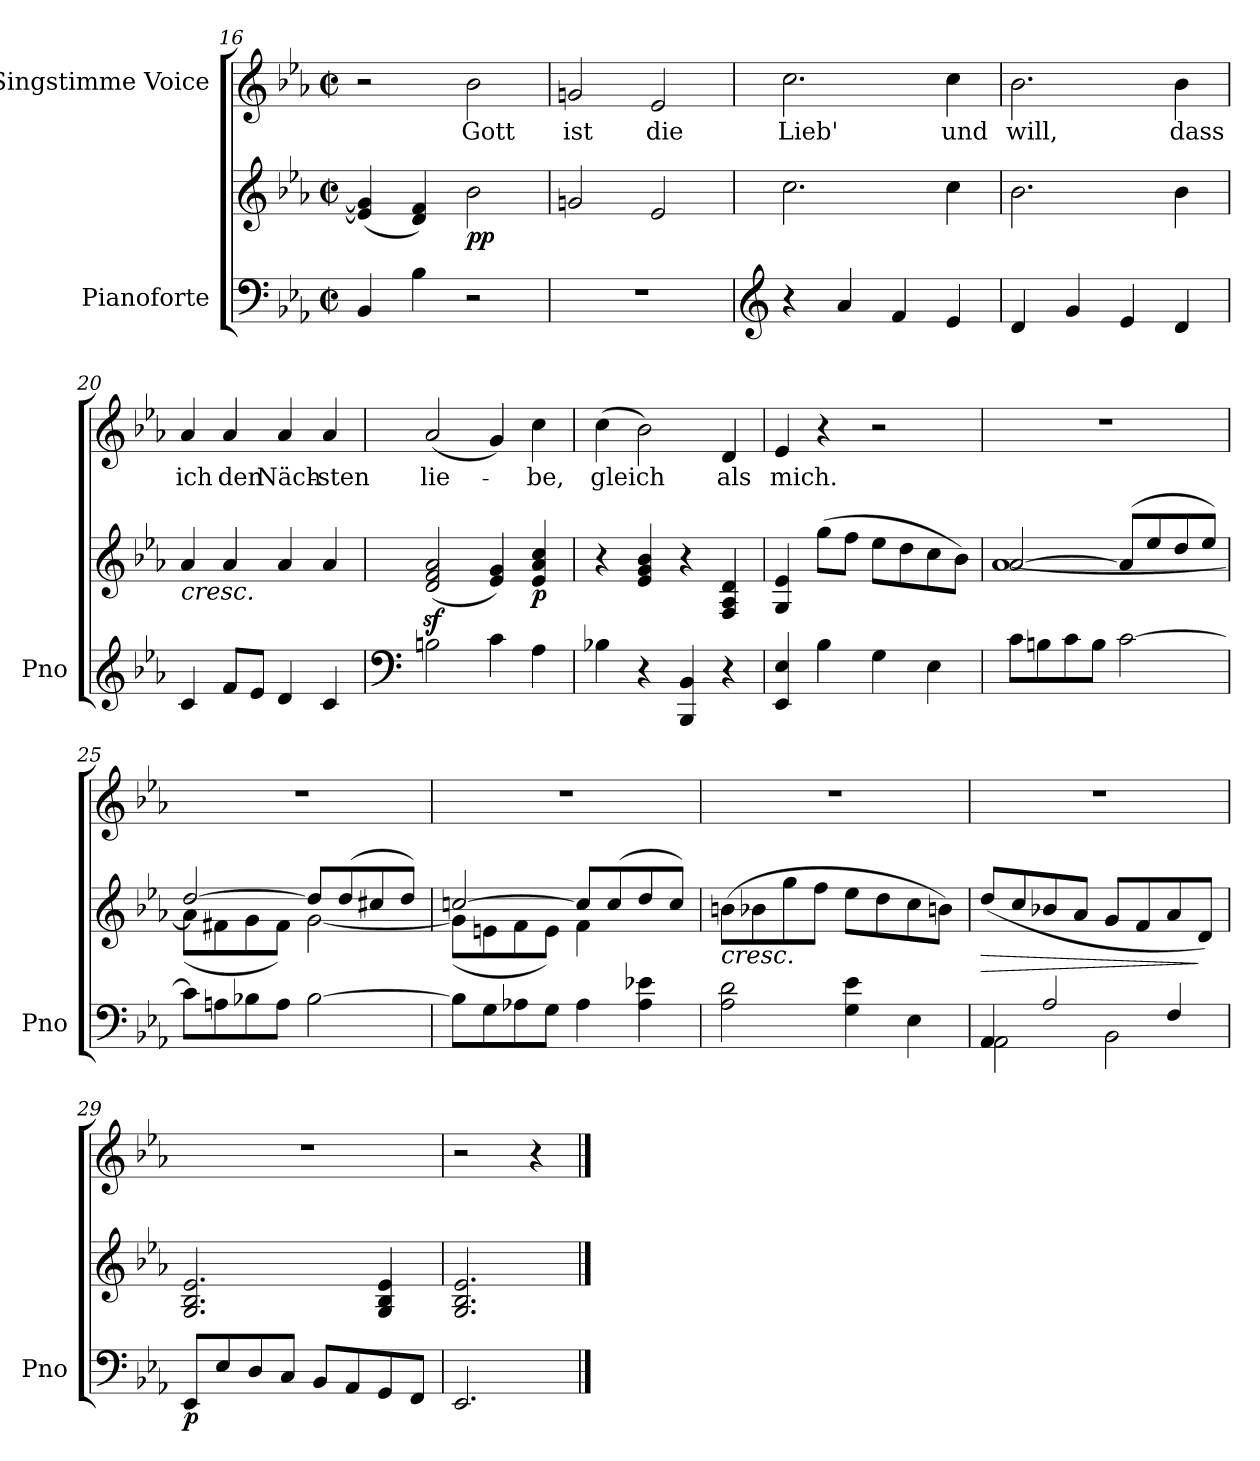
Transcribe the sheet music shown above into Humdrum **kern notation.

**kern	**kern	**dynam	**kern	**text
*part2	*part2	*part2	*part1	*part1
*staff3	*staff2	*staff2/3	*staff1	*staff1
*I"Pianoforte	*	*	*I"Singstimme Voice	*
*I'Pno	*	*	*	*
*clefF4	*clefG2	*	*clefG2	*
*k[b-e-a-]	*k[b-e-a-]	*	*k[b-e-a-]	*
*M2/2	*M2/2	*	*M2/2	*
*met(c|)	*met(c|)	*	*met(c|)	*
=16	=16	=16	=16	=16
4BB-/	(4e-/] 4g-/]	.	2r	.
4B-\	4d/ 4f/)	.	.	.
!	!	!LO:DY:b	!	!LO:LY:b
2r	2b-\	pp	2b-\	Gott
!!LO:LB:g=z
=17	=17	=17	=17	=17
!	!	!	!	!LO:LY:b
1r	2gn/	.	2gn/	ist
!	!	!	!	!LO:LY:b
.	2e-/	.	2e-/	die
=18	=18	=18	=18	=18
*clefG2	*	*	*	*
!	!	!	!	!LO:LY:b
4r	2.cc\	.	2.cc\	Lieb'
4a-/	.	.	.	.
4f/	.	.	.	.
!	!	!	!	!LO:LY:b
4e-/	4cc\	.	4cc\	und
=19	=19	=19	=19	=19
!	!	!	!	!LO:LY:b
4d/	2.b-\	.	2.b-\	will,
4g/	.	.	.	.
4e-/	.	.	.	.
!	!	!	!	!LO:LY:b
4d/	4b-\	.	4b-\	dass
=20	=20	=20	=20	=20
!	!LO:TX:b:i:t=cresc.	!	!	!
!	!	!	!	!LO:LY:b
4c/	4a-/	.	4a-/	ich
!	!	!	!	!LO:LY:b
8f/L	4a-/	.	4a-/	den
8e-/J	.	.	.	.
!	!	!	!	!LO:LY:b
4d/	4a-/	.	4a-/	Näch-
!	!	!	!	!LO:LY:b
4c/	4a-/	.	4a-/	-sten
=21	=21	=21	=21	=21
*clefF4	*	*	*	*
!	!	!	!	!LO:LY:b
2Bn\	(2d/z< 2f/z< 2a-/z<	.	(2a-/	lie-
4c\	4e-/ 4g/)	.	4g/)	.
!	!	!LO:DY:b	!	!LO:LY:b
4A-\	4e-/ 4a-/ 4cc/	p	4cc\	be,
=22	=22	=22	=22	=22
!	!	!	!	!LO:LY:b
4B-X\	4r	.	(4cc\	gleich
4r	4e-/ 4g/ 4b-/	.	2b-\)	.
4BBB-/ 4BB-/	4r	.	.	.
!	!	!	!	!LO:LY:b
4r	4F/ 4A-/ 4d/	.	4d/	als
=23	=23	=23	=23	=23
!	!	!	!	!LO:LY:b
4EE-/ 4E-/	4G/ 4e-/	.	4e-/	mich.
4B-\	(8gg\L	.	4r	.
.	8ff\J	.	.	.
4G\	8ee-\L	.	2r	.
.	8dd\	.	.	.
4E-\	8cc\	.	.	.
.	8b-\J)	.	.	.
!!LO:PB:g=z
=24	=24	=24	=24	=24
*	*^	*	*	*
8c\L	[2a-/	[1a-	.	1r	.
8Bn\	.	.	.	.	.
8c\	.	.	.	.	.
8B\J	.	.	.	.	.
[2c\	(8a-/L]	.	.	.	.
.	8ee-/	.	.	.	.
.	8dd/	.	.	.	.
.	8ee-/J)	.	.	.	.
!!LO:LB:g=z
=25	=25	=25	=25	=25	=25
8c\L]	[2dd/	(8a-\L]	.	1r	.
8An\	.	8f#X\	.	.	.
8B-X\	.	8g\	.	.	.
8A\J	.	8f#\J)	.	.	.
[2B-\	8dd/L]	[2g\	.	.	.
.	(8dd/	.	.	.	.
.	8cc#X/	.	.	.	.
.	8dd/J)	.	.	.	.
=26	=26	=26	=26	=26	=26
8B-\L]	[2ccn/	(8g\L]	.	1r	.
8G\	.	8en\	.	.	.
8A-X\	.	8f\	.	.	.
8G\J	.	8e\J)	.	.	.
4A-\	8cc/L]	4f\	.	.	.
.	(8cc/	.	.	.	.
4A-\ 4e-X\	8dd/	4ryy	.	.	.
.	8cc/J)	.	.	.	.
*	*v	*v	*	*	*
=27	=27	=27	=27	=27
!	!LO:TX:b:i:t=cresc.	!	!	!
2A-\ 2d\	(8bn\L	.	1r	.
.	8b-X\	.	.	.
.	8gg\	.	.	.
.	8ff\J	.	.	.
4G\ 4e-\	8ee-\L	.	.	.
.	8dd\	.	.	.
4E-\	8cc\	.	.	.
.	8bn\J)	.	.	.
!!LO:LB:g=z
=28	=28	=28	=28	=28
*^	*	*	*	*
!	!	!	!LO:HP:b	!	!
4AA-/	2AA-\	(8dd/L	>	1r	.
.	.	8cc/	.	.	.
2A-/	.	8b-X/	.	.	.
.	.	8a-/J	.	.	.
.	2BB-\	8g/L	.	.	.
.	.	8f/	.	.	.
4F/	.	8a-/	.	.	.
.	.	8d/J)	]	.	.
*v	*v	*	*	*	*
=29	=29	=29	=29	=29
!	!	!LO:DY:b=2	!	!
8EE-/L	2.G/ 2.B-/ 2.e-/	p	1r	.
8E-/	.	.	.	.
8D/	.	.	.	.
8C/J	.	.	.	.
8BB-/L	.	.	.	.
8AA-/	.	.	.	.
8GG/	4G/ 4B-/ 4e-/	.	.	.
8FF/J	.	.	.	.
=30	=30	=30	=30	=30
2.EE-/	2.G/ 2.B-/ 2.e-/	.	2r	.
.	.	.	4r	.
==	==	==	==	==
*-	*-	*-	*-	*-
